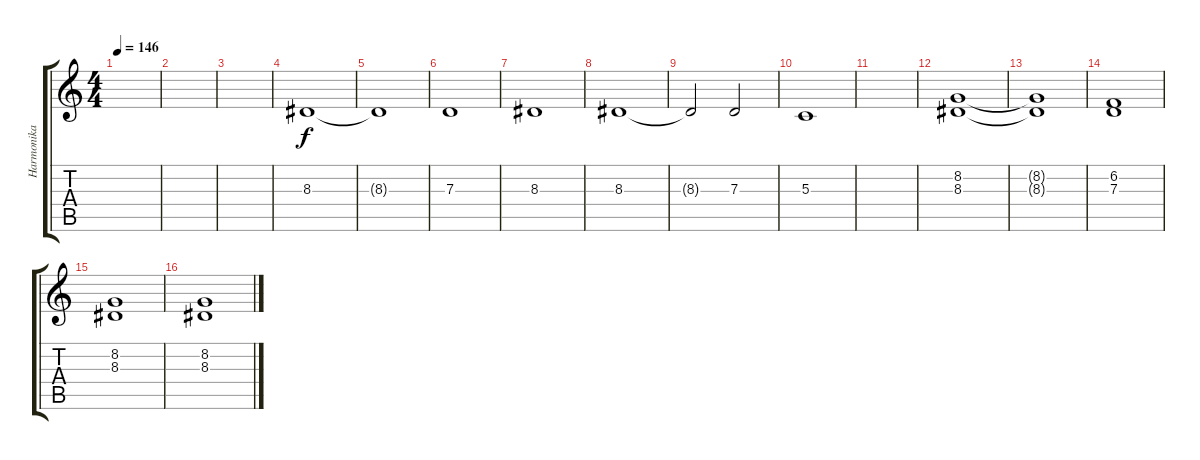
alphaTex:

\track ("Harmonika" "Harmonika") {instrument harmonica}
\staff {score tabs}
\tuning (E4 B3 G3 D3 A2 E2) {hide}
\ts (4 4)
\tempo 146
\clef g2
\ks c
|
|
|
8.3.1 |
8.3{t}.1 |
7.3.1 |
8.3.1 |
8.3.1 |
8.3{t}.2 7.3.2 |
5.3.1 |
|
(8.2 8.3).1 |
(8.2{t} 8.3{t}).1 |
(6.2 7.3).1 |
(8.2 8.3).1 |
(8.2 8.3).1
